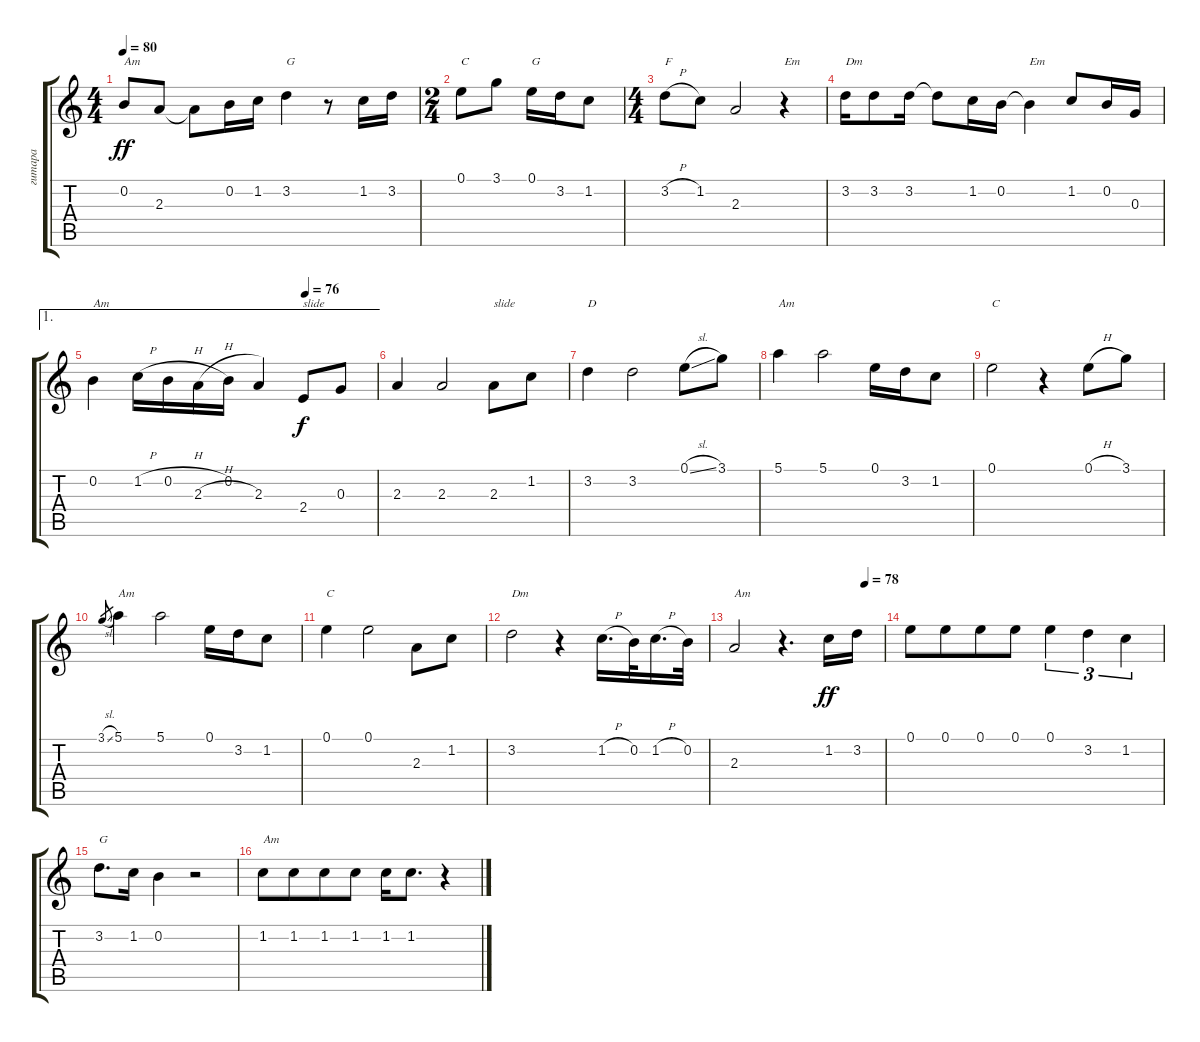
\track ("гитара" "гитара") {instrument acousticguitarnylon}
\staff {score tabs}
\tuning (E4 B3 G3 D3 A2 E2) {hide}
\ts (4 4)
\tempo 80
\clef g2
\ks aminor
0.2.8{txt "Am" dy ff} 2.3.8 2.3{t}.8 0.2.16 1.2.16 3.2.4{txt "G"} r.8 1.2.16 3.2.16 |
\ts (2 4)
0.1.8{txt "C"} 3.1.8 0.1.16{txt "G"} 3.2.16 1.2.8 |
\ts (4 4)
3.2{h}.8{txt "F"} 1.2.8 2.3.2 r.4{txt "Em"} |
3.2.16{txt "Dm"} 3.2.8 3.2.16 3.2{t}.8 1.2.16 0.2.16 0.2{t}.4{txt "Em"} 1.2.8 0.2.16 0.3.16 |
\ae 1
\tempo (76 0.75)
0.2.4{txt "Am"} 1.2{h}.16 0.2{h}.16 2.3{h}.16 0.2.16 2.3.4 2.4.8{txt "slide" dy f} 0.3.8 |
2.3.4 2.3.2 2.3.8{txt "slide"} 1.2.8 |
3.2.4{txt "D"} 3.2.2 0.1{sl}.8 3.1.8 |
5.1.4{txt "Am"} 5.1.2 0.1.16 3.2.16 1.2.8 |
0.1.2{txt "C"} r.4 0.1{h}.8 3.1.8 |
3.1{sl}.8{gr} 5.1.4{txt "Am"} 5.1.2 0.1.16 3.2.16 1.2.8 |
0.1.4{txt "C"} 0.1.2 2.3.8 1.2.8 |
3.2.2{txt "Dm"} r.4 1.2{h}.16{d} 0.2.32 1.2{h}.16{d} 0.2.32 |
\tempo (78 0.875)
2.3.2{txt "Am"} r.4{d} 1.2.16{dy ff} 3.2.16 |
0.1.8 0.1.8{beam merge} 0.1.8 0.1.8 0.1.4{tu (3 2)} 3.2.4{tu (3 2)} 1.2.4{tu (3 2)} |
3.2.8{d txt "G"} 1.2.16 0.2.4 r.2 |
1.2.8{txt "Am"} 1.2.8{beam merge} 1.2.8 1.2.8 1.2.16 1.2.8{d} r.4
